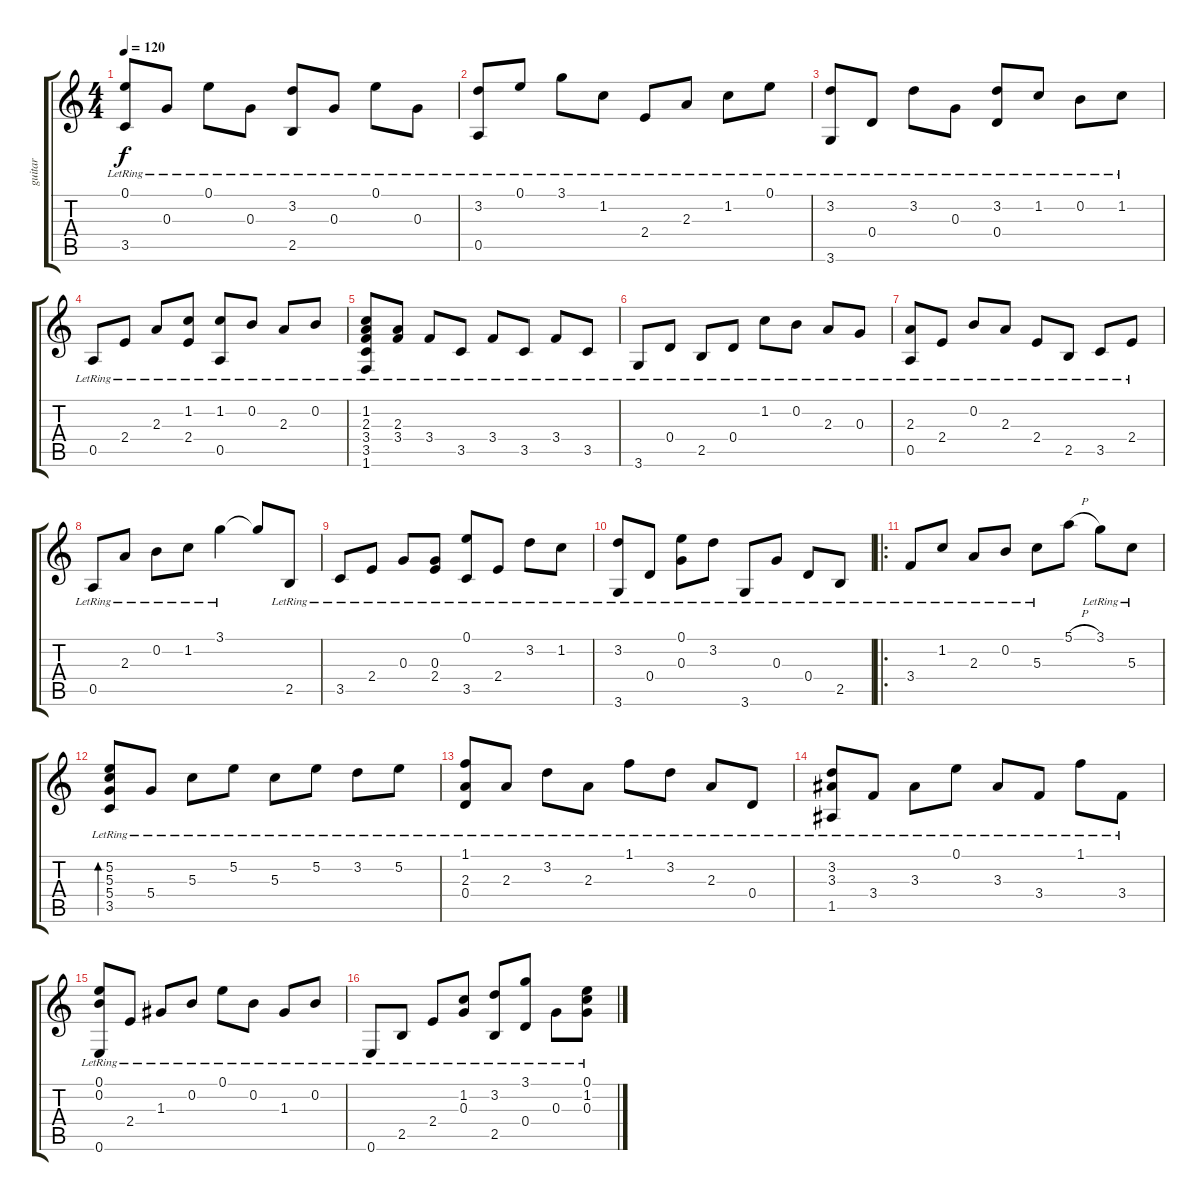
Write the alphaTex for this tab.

\track ("guitar" "guitar") {instrument acousticguitarnylon}
\staff {score tabs}
\tuning (E4 B3 G3 D3 A2 E2) {hide}
\ts (4 4)
\tempo 120
\clef g2
\ks c
(0.1{lr} 3.5{lr}).8{dy f} 0.3{lr}.8 0.1{lr}.8 0.3{lr}.8 (3.2{lr} 2.5{lr}).8 0.3{lr}.8 0.1{lr}.8 0.3{lr}.8 |
(3.2{lr} 0.5{lr}).8 0.1{lr}.8 3.1{lr}.8 1.2{lr}.8 2.4{lr}.8 2.3{lr}.8 1.2{lr}.8 0.1{lr}.8 |
(3.2{lr} 3.6{lr}).8 0.4{lr}.8 3.2{lr}.8 0.3{lr}.8 (3.2{lr} 0.4{lr}).8 1.2{lr}.8 0.2{lr}.8 1.2{lr}.8 |
0.5{lr}.8 2.4{lr}.8 2.3{lr}.8 (1.2{lr} 2.4{lr}).8 (1.2{lr} 0.5{lr}).8 0.2{lr}.8 2.3{lr}.8 0.2{lr}.8 |
(1.2{lr} 2.3{lr} 3.4{lr} 3.5{lr} 1.6{lr}).8 (2.3{lr} 3.4{lr}).8 3.4{lr}.8 3.5{lr}.8 3.4{lr}.8 3.5{lr}.8 3.4{lr}.8 3.5{lr}.8 |
3.6{lr}.8 0.4{lr}.8 2.5{lr}.8 0.4{lr}.8 1.2{lr}.8 0.2{lr}.8 2.3{lr}.8 0.3{lr}.8 |
(2.3{lr} 0.5{lr}).8 2.4{lr}.8 0.2{lr}.8 2.3{lr}.8 2.4{lr}.8 2.5{lr}.8 3.5{lr}.8 2.4{lr}.8 |
0.5{lr}.8 2.3{lr}.8 0.2{lr}.8 1.2{lr}.8 3.1{lr}.4 3.1{t}.8 2.5{lr}.8 |
3.5{lr}.8 2.4{lr}.8 0.3{lr}.8 (0.3{lr} 2.4{lr}).8 (0.1{lr} 3.5{lr}).8 2.4{lr}.8 3.2{lr}.8 1.2{lr}.8 |
(3.2{lr} 3.6{lr}).8 0.4{lr}.8 (0.1{lr} 0.3{lr}).8 3.2{lr}.8 3.6{lr}.8 0.3{lr}.8 0.4{lr}.8 2.5{lr}.8 |
\ro
3.4{lr}.8 1.2{lr}.8 2.3{lr}.8 0.2{lr}.8 5.3{lr}.8 5.1{h}.8 3.1{lr}.8 5.3{lr}.8 |
(5.2{lr} 5.3{lr} 5.4{lr} 3.5{lr}).8{bd 60} 5.4{lr}.8 5.3{lr}.8 5.2{lr}.8 5.3{lr}.8 5.2{lr}.8 3.2{lr}.8 5.2{lr}.8 |
(1.1{lr} 2.3{lr} 0.4{lr}).8 2.3{lr}.8 3.2{lr}.8 2.3{lr}.8 1.1{lr}.8 3.2{lr}.8 2.3{lr}.8 0.4{lr}.8 |
(3.2{lr} 3.3{lr} 1.5{lr}).8 3.4{lr}.8 3.3{lr}.8 0.1{lr}.8 3.3{lr}.8 3.4{lr}.8 1.1{lr}.8 3.4{lr}.8 |
(0.1{lr} 0.2{lr} 0.6{lr}).8 2.4{lr}.8 1.3{lr}.8 0.2{lr}.8 0.1{lr}.8 0.2{lr}.8 1.3{lr}.8 0.2{lr}.8 |
0.6{lr}.8 2.5{lr}.8 2.4{lr}.8 (1.2{lr} 0.3{lr}).8 (3.2{lr} 2.5{lr}).8 (3.1{lr} 0.4{lr}).8 0.3{lr}.8 (0.1{lr} 1.2{lr} 0.3{lr}).8
